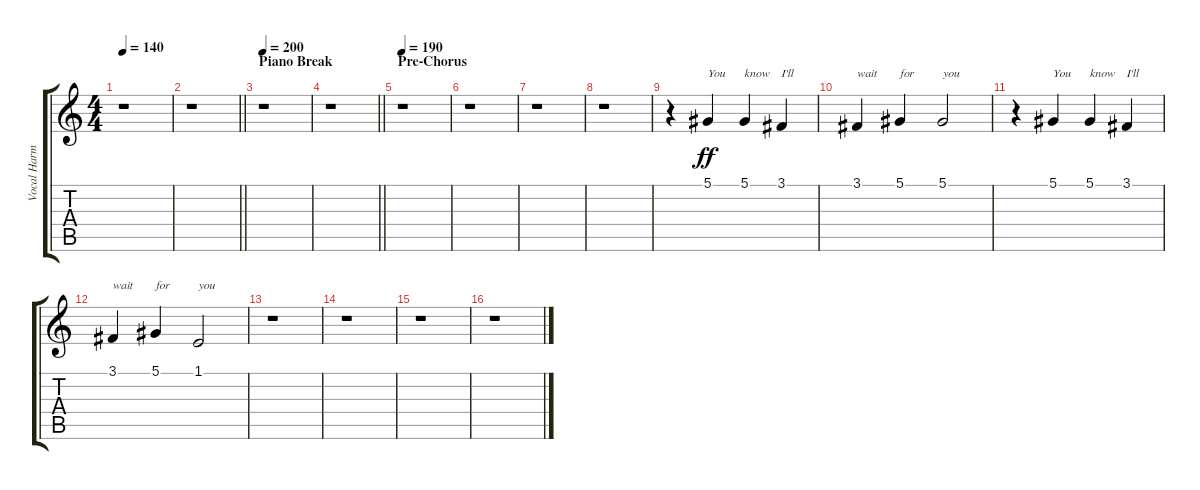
\track ("Vocal Harmony" "Vocal Harm") {instrument lead2sawtooth}
\staff {score tabs}
\tuning (Eb4 Bb3 Gb3 Db3 Ab2 Db2) {hide}
\ts (4 4)
\tempo 140
\clef g2
\ks c
r.1{dy ff} |
\barLineRight lightlight
r.1 |
\section ("" "Piano Break")
\tempo 200
r.1 |
\barLineRight lightlight
r.1 |
\section ("" "Pre-Chorus")
\tempo 190
r.1 |
r.1 |
r.1 |
r.1 |
r.4 5.1.4{txt "You"} 5.1.4{txt "know"} 3.1.4{txt "I'll"} |
3.1.4{txt "wait"} 5.1.4{txt "for"} 5.1.2{txt "you"} |
r.4 5.1.4{txt "You"} 5.1.4{txt "know"} 3.1.4{txt "I'll"} |
3.1.4{txt "wait"} 5.1.4{txt "for"} 1.1.2{txt "you"} |
r.1 |
r.1 |
r.1 |
r.1
